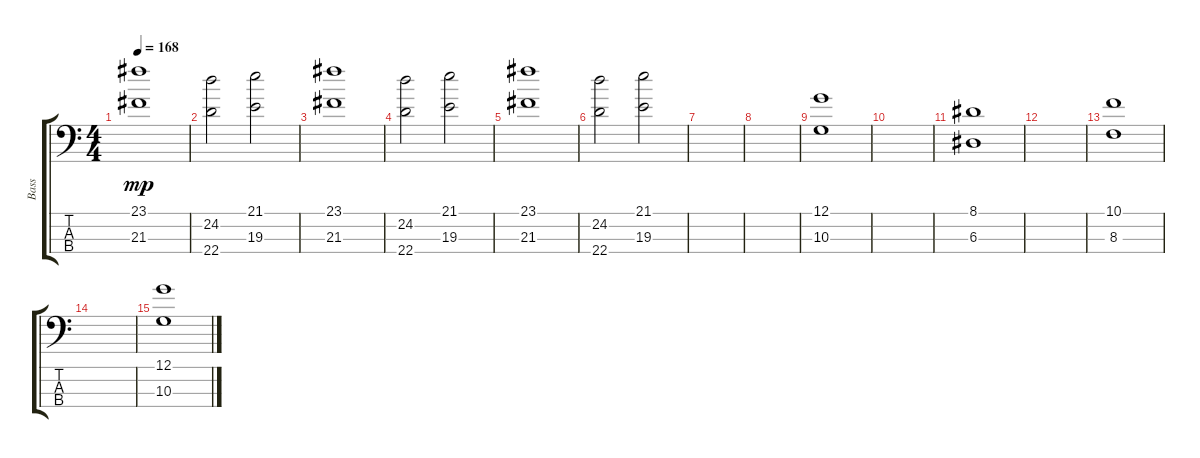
\track ("Bass" "Bass") {instrument electricbasspick}
\staff {score tabs}
\tuning (G2 D2 A1 E1) {hide}
\ts (4 4)
\tempo 168
\clef f4
\ks c
(23.1 21.3).1{dy mp} |
(24.2 22.4).2 (21.1 19.3).2 |
(23.1 21.3).1 |
(24.2 22.4).2 (21.1 19.3).2 |
(23.1 21.3).1 |
(24.2 22.4).2 (21.1 19.3).2 |
|
|
(12.1 10.3).1 |
|
(8.1 6.3).1 |
|
(10.1 8.3).1 |
|
(12.1 10.3).1
